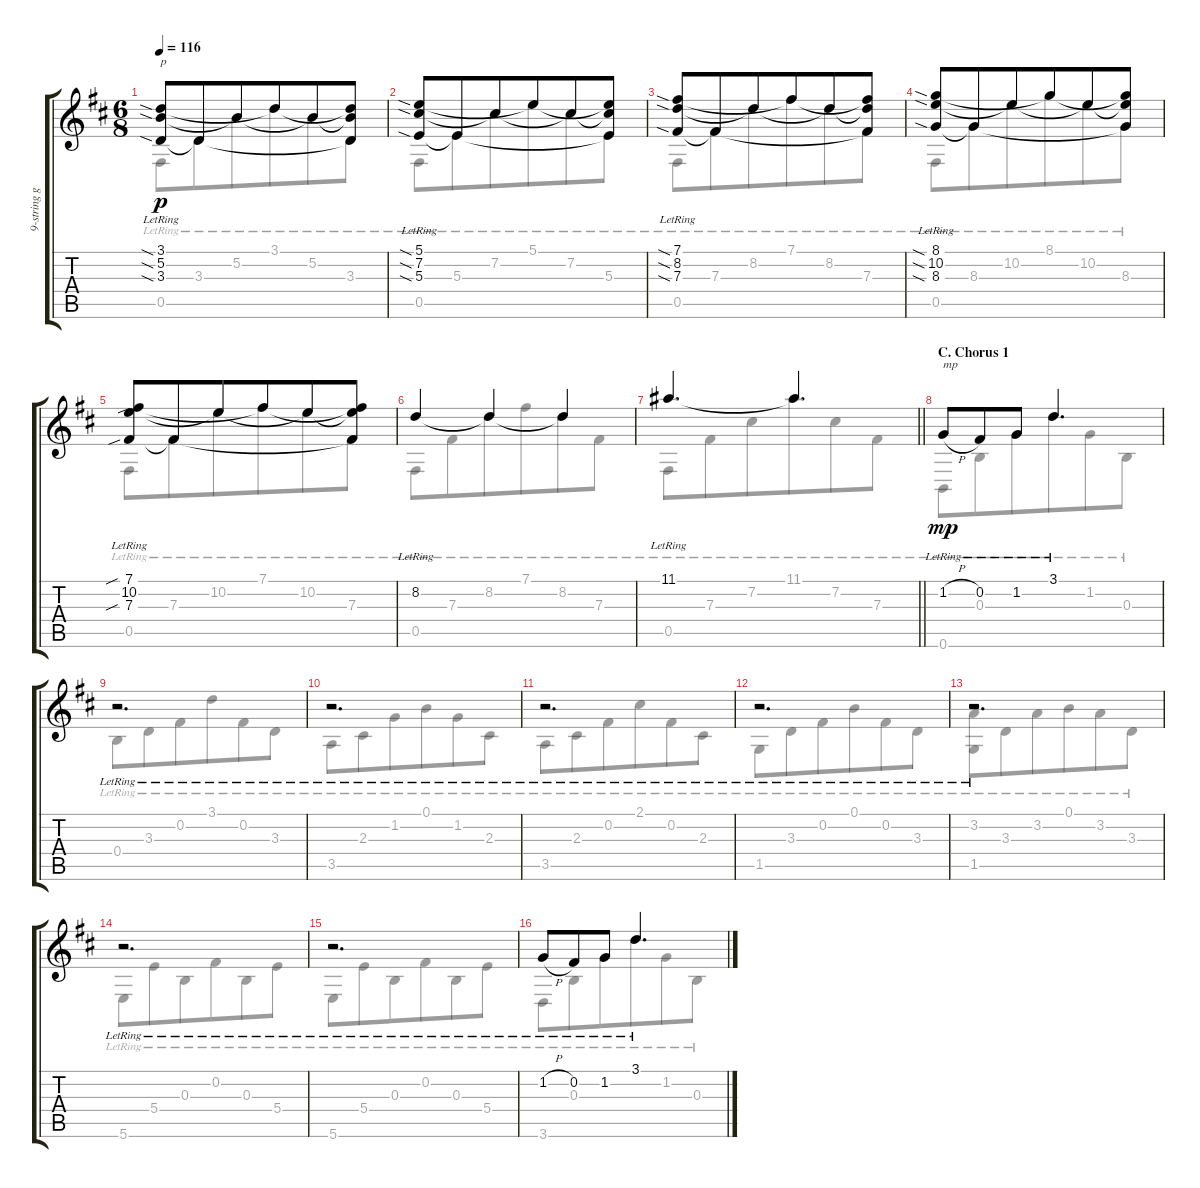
\track ("9-string guitar" "9-string g") {instrument acousticguitarsteel}
\staff {score tabs}
\tuning (B3 Gb3 B2 B2 Gb2 B1) {hide}
\voice
\ts (6 8)
\tempo 116
\clef g2
\ks d
(3.1{sia lr} 5.2{sia lr} 3.3{sia lr}).8{txt "p" dy p} 3.3{t}.8 5.2{t}.8{beam merge} 3.1{t}.8 5.2{t}.8 (3.1{t} 5.2{t} 3.3{t}).8 |
(5.1{sia lr} 7.2{sia lr} 5.3{sia lr}).8 5.3{t}.8 7.2{t}.8{beam merge} 5.1{t}.8 7.2{t}.8 (5.1{t} 7.2{t} 5.3{t}).8 |
(7.1{sia lr} 8.2{sia lr} 7.3{sia lr}).8 7.3{t}.8 8.2{t}.8{beam merge} 7.1{t}.8 8.2{t}.8 (7.1{t} 8.2{t} 7.3{t}).8 |
(8.1{sia lr} 10.2{sia lr} 8.3{sia lr}).8 8.3{t}.8 10.2{t}.8{beam merge} 8.1{t}.8 10.2{t}.8 (8.1{t} 10.2{t} 8.3{t}).8 |
(7.1{sib lr} 10.2{lr} 7.3{sib lr}).8 7.3{t}.8 10.2{t}.8{beam merge} 7.1{t}.8 10.2{t}.8 (7.1{t} 10.2{t} 7.3{t}).8 |
8.2{lr}.4 8.2{t}.4 8.2{t}.4 |
\barLineRight lightlight
11.1{lr}.4{d} 11.1{t}.4{d} |
\section ("" "C. Chorus 1")
1.2{h lr}.8{txt "mp" dy mp} 0.2{lr}.8 1.2{lr}.8 3.1{lr}.4{d} |
r.2{d} |
r.2{d} |
r.2{d} |
r.2{d} |
r.2{d} |
r.2{d} |
r.2{d} |
1.2{h lr}.8 0.2{lr}.8 1.2{lr}.8 3.1{lr}.4{d}
\voice
\clef g2
\ottava regular
\simile none
\ks d
0.5{lr}.8{dy p} 3.3{lr}.8 5.2{lr}.8{beam merge} 3.1{lr}.8 5.2{lr}.8 3.3{lr}.8 |
0.5{lr}.8 5.3{lr}.8 7.2{lr}.8{beam merge} 5.1{lr}.8 7.2{lr}.8 5.3{lr}.8 |
0.5{lr}.8 7.3{lr}.8 8.2{lr}.8{beam merge} 7.1{lr}.8 8.2{lr}.8 7.3{lr}.8 |
0.5{lr}.8 8.3{lr}.8 10.2{lr}.8{beam merge} 8.1{lr}.8 10.2{lr}.8 8.3{lr}.8 |
0.5{lr}.8 7.3{lr}.8 10.2{lr}.8{beam merge} 7.1{lr}.8 10.2{lr}.8 7.3{lr}.8 |
0.5{lr}.8 7.3{lr}.8 8.2{lr}.8{beam merge} 7.1{lr}.8 8.2{lr}.8 7.3{lr}.8 |
\barLineRight lightlight
0.5{lr}.8 7.3{lr}.8 7.2{lr}.8{beam merge} 11.1{lr}.8 7.2{lr}.8 7.3{lr}.8 |
0.6{lr}.8{dy mp} 0.3{lr}.8 1.2{lr}.8{beam merge} 3.1{lr}.8 1.2{lr}.8 0.3{lr}.8 |
0.4{lr}.8 3.3{lr}.8 0.2{lr}.8{beam merge} 3.1{lr}.8 0.2{lr}.8 3.3{lr}.8 |
3.5{lr}.8 2.3{lr}.8 1.2{lr}.8{beam merge} 0.1{lr}.8 1.2{lr}.8 2.3{lr}.8 |
3.5{lr}.8 2.3{lr}.8 0.2{lr}.8{beam merge} 2.1{lr}.8 0.2{lr}.8 2.3{lr}.8 |
1.5{lr}.8 3.3{lr}.8 0.2{lr}.8{beam merge} 0.1{lr}.8 0.2{lr}.8 3.3{lr}.8 |
(3.2{lr} 1.5{lr}).8 3.3{lr}.8 3.2{lr}.8{beam merge} 0.1{lr}.8 3.2{lr}.8 3.3{lr}.8 |
5.6{lr}.8 5.4{lr}.8 0.3{lr}.8{beam merge} 0.2{lr}.8 0.3{lr}.8 5.4{lr}.8 |
5.6{lr}.8 5.4{lr}.8 0.3{lr}.8{beam merge} 0.2{lr}.8 0.3{lr}.8 5.4{lr}.8 |
3.6{lr}.8 0.3{lr}.8 1.2{lr}.8{beam merge} 3.1{lr}.8 1.2{lr}.8 0.3{lr}.8
